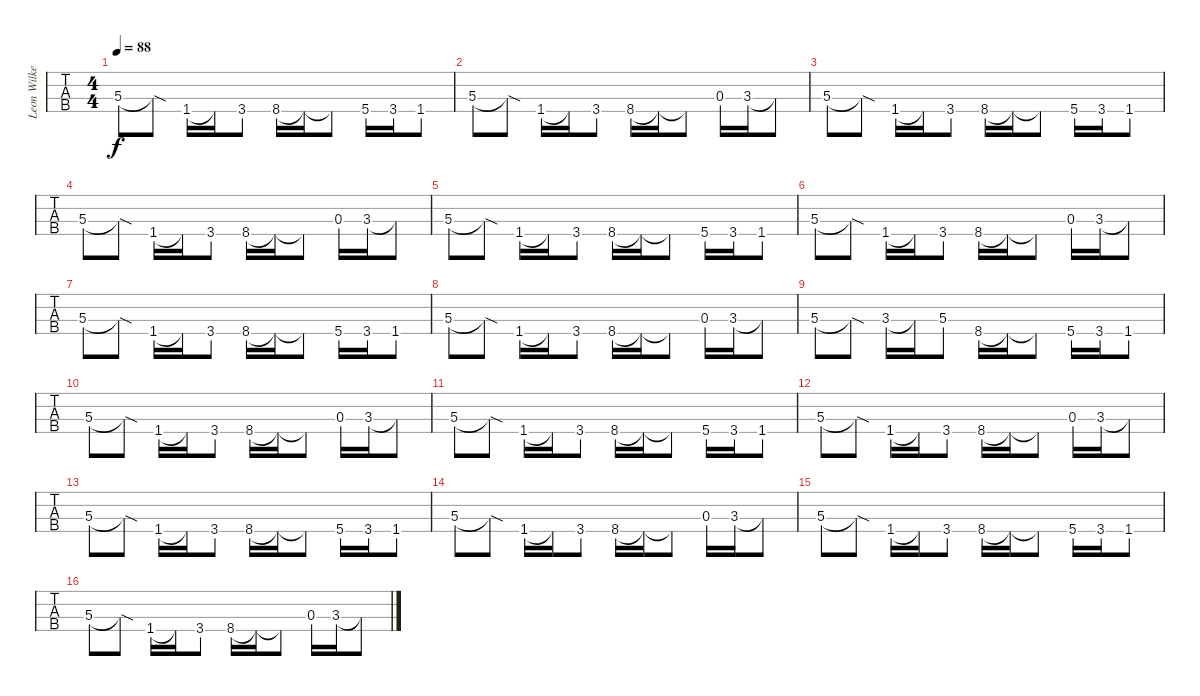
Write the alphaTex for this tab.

\track ("Leon Wilkeson" "Leon Wilke") {instrument electricbasspick}
\staff {tabs}
\tuning (G2 D2 A1 E1) {hide}
\ts (4 4)
\tempo 88
\clef f4
\ks c
5.3.8{dy f} 5.3{sod t}.8 1.4.16 1.4{t}.16 3.4.8 8.4.16 8.4{t}.16 8.4{t}.8 5.4.16 3.4.16 1.4.8 |
5.3.8 5.3{sod t}.8 1.4.16 1.4{t}.16 3.4.8 8.4.16 8.4{t}.16 8.4{t}.8 0.3.16 3.3.16 3.3{t}.8 |
5.3.8 5.3{sod t}.8 1.4.16 1.4{t}.16 3.4.8 8.4.16 8.4{t}.16 8.4{t}.8 5.4.16 3.4.16 1.4.8 |
5.3.8 5.3{sod t}.8 1.4.16 1.4{t}.16 3.4.8 8.4.16 8.4{t}.16 8.4{t}.8 0.3.16 3.3.16 3.3{t}.8 |
5.3.8 5.3{sod t}.8 1.4.16 1.4{t}.16 3.4.8 8.4.16 8.4{t}.16 8.4{t}.8 5.4.16 3.4.16 1.4.8 |
5.3.8 5.3{sod t}.8 1.4.16 1.4{t}.16 3.4.8 8.4.16 8.4{t}.16 8.4{t}.8 0.3.16 3.3.16 3.3{t}.8 |
5.3.8 5.3{sod t}.8 1.4.16 1.4{t}.16 3.4.8 8.4.16 8.4{t}.16 8.4{t}.8 5.4.16 3.4.16 1.4.8 |
5.3.8 5.3{sod t}.8 1.4.16 1.4{t}.16 3.4.8 8.4.16 8.4{t}.16 8.4{t}.8 0.3.16 3.3.16 3.3{t}.8 |
5.3.8 5.3{sod t}.8 3.3.16 3.3{t}.16 5.3.8 8.4.16 8.4{t}.16 8.4{t}.8 5.4.16 3.4.16 1.4.8 |
5.3.8 5.3{sod t}.8 1.4.16 1.4{t}.16 3.4.8 8.4.16 8.4{t}.16 8.4{t}.8 0.3.16 3.3.16 3.3{t}.8 |
5.3.8 5.3{sod t}.8 1.4.16 1.4{t}.16 3.4.8 8.4.16 8.4{t}.16 8.4{t}.8 5.4.16 3.4.16 1.4.8 |
5.3.8 5.3{sod t}.8 1.4.16 1.4{t}.16 3.4.8 8.4.16 8.4{t}.16 8.4{t}.8 0.3.16 3.3.16 3.3{t}.8 |
5.3.8 5.3{sod t}.8 1.4.16 1.4{t}.16 3.4.8 8.4.16 8.4{t}.16 8.4{t}.8 5.4.16 3.4.16 1.4.8 |
5.3.8 5.3{sod t}.8 1.4.16 1.4{t}.16 3.4.8 8.4.16 8.4{t}.16 8.4{t}.8 0.3.16 3.3.16 3.3{t}.8 |
5.3.8 5.3{sod t}.8 1.4.16 1.4{t}.16 3.4.8 8.4.16 8.4{t}.16 8.4{t}.8 5.4.16 3.4.16 1.4.8 |
5.3.8 5.3{sod t}.8 1.4.16 1.4{t}.16 3.4.8 8.4.16 8.4{t}.16 8.4{t}.8 0.3.16 3.3.16 3.3{t}.8
